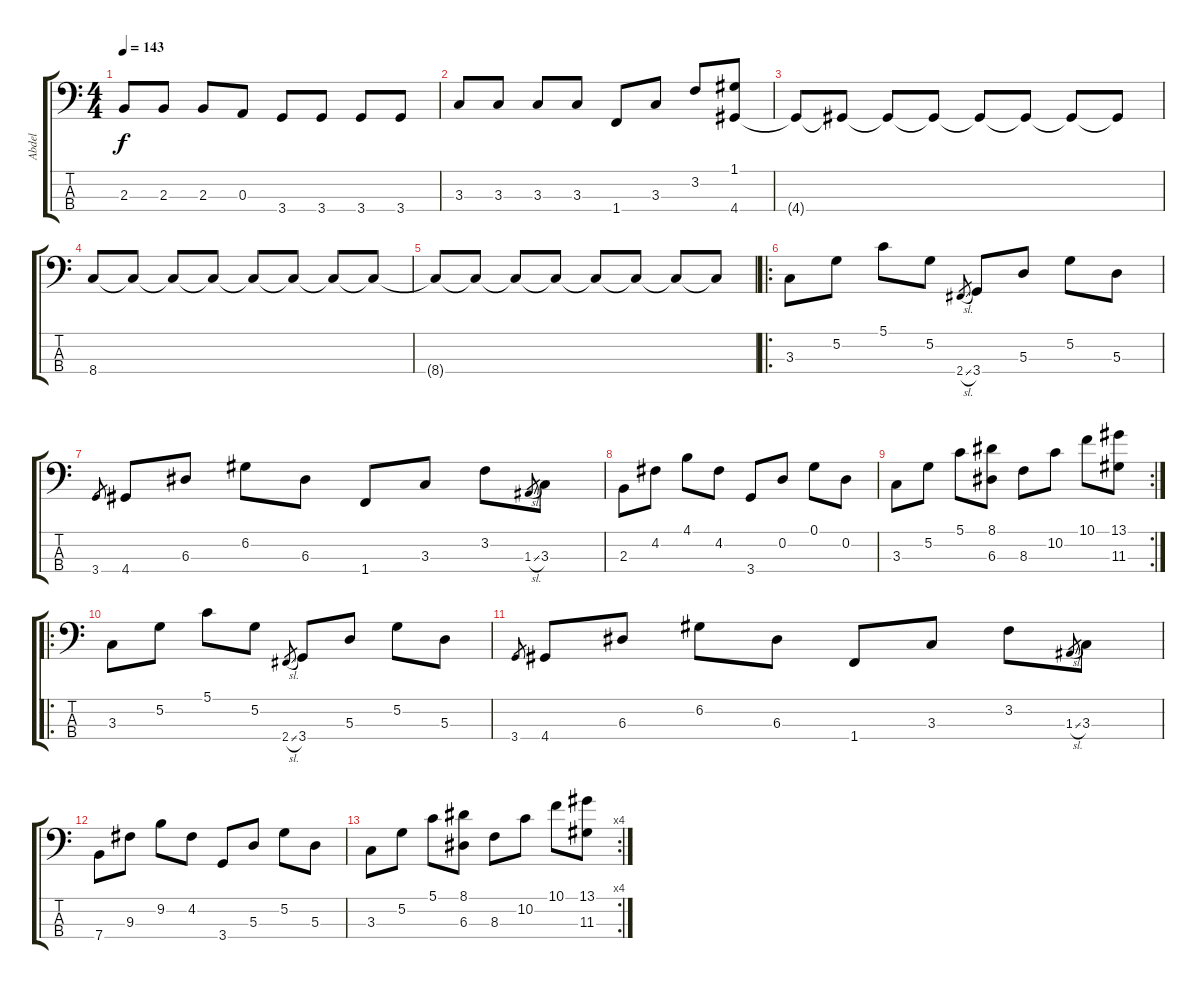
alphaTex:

\track ("Abdel" "Abdel") {instrument slapbass1}
\staff {score tabs}
\tuning (G2 D2 A1 E1) {hide}
\ts (4 4)
\tempo 143
\clef f4
\ks c
2.3.8{dy f} 2.3.8 2.3.8 0.3.8 3.4.8 3.4.8 3.4.8 3.4.8 |
3.3.8 3.3.8 3.3.8 3.3.8 1.4.8 3.3.8 3.2.8 (1.1 4.4).8 |
4.4{t}.8 4.4{t}.8 4.4{t}.8 4.4{t}.8 4.4{t}.8 4.4{t}.8 4.4{t}.8 4.4{t}.8 |
8.4.8 8.4{t}.8 8.4{t}.8 8.4{t}.8 8.4{t}.8 8.4{t}.8 8.4{t}.8 8.4{t}.8 |
8.4{t}.8 8.4{t}.8 8.4{t}.8 8.4{t}.8 8.4{t}.8 8.4{t}.8 8.4{t}.8 8.4{t}.8 |
\ro
3.3.8{instrument electricbassfinger} 5.2.8 5.1.8 5.2.8 2.4{sl}.8{gr} 3.4.8 5.3.8 5.2.8 5.3.8 |
3.4.8{gr} 4.4.8 6.3.8 6.2.8 6.3.8 1.4.8 3.3.8 3.2.8 1.3{sl}.8{gr} 3.3.8 |
2.3.8 4.2.8 4.1.8 4.2.8 3.4.8 0.2.8 0.1.8 0.2.8 |
\rc 2
3.3.8{instrument electricbassfinger} 5.2.8 5.1.8 (8.1 6.3).8 8.3.8 10.2.8 10.1.8 (13.1 11.3).8 |
\ro
3.3.8{instrument overdrivenguitar} 5.2.8 5.1.8 5.2.8 2.4{sl}.8{gr} 3.4.8 5.3.8 5.2.8 5.3.8 |
3.4.8{gr} 4.4.8 6.3.8 6.2.8 6.3.8 1.4.8 3.3.8 3.2.8 1.3{sl}.8{gr} 3.3.8 |
7.4.8 9.3.8 9.2.8 4.2.8 3.4.8 5.3.8 5.2.8 5.3.8 |
\rc 4
3.3.8 5.2.8 5.1.8 (8.1 6.3).8 8.3.8 10.2.8 10.1.8 (13.1 11.3).8
